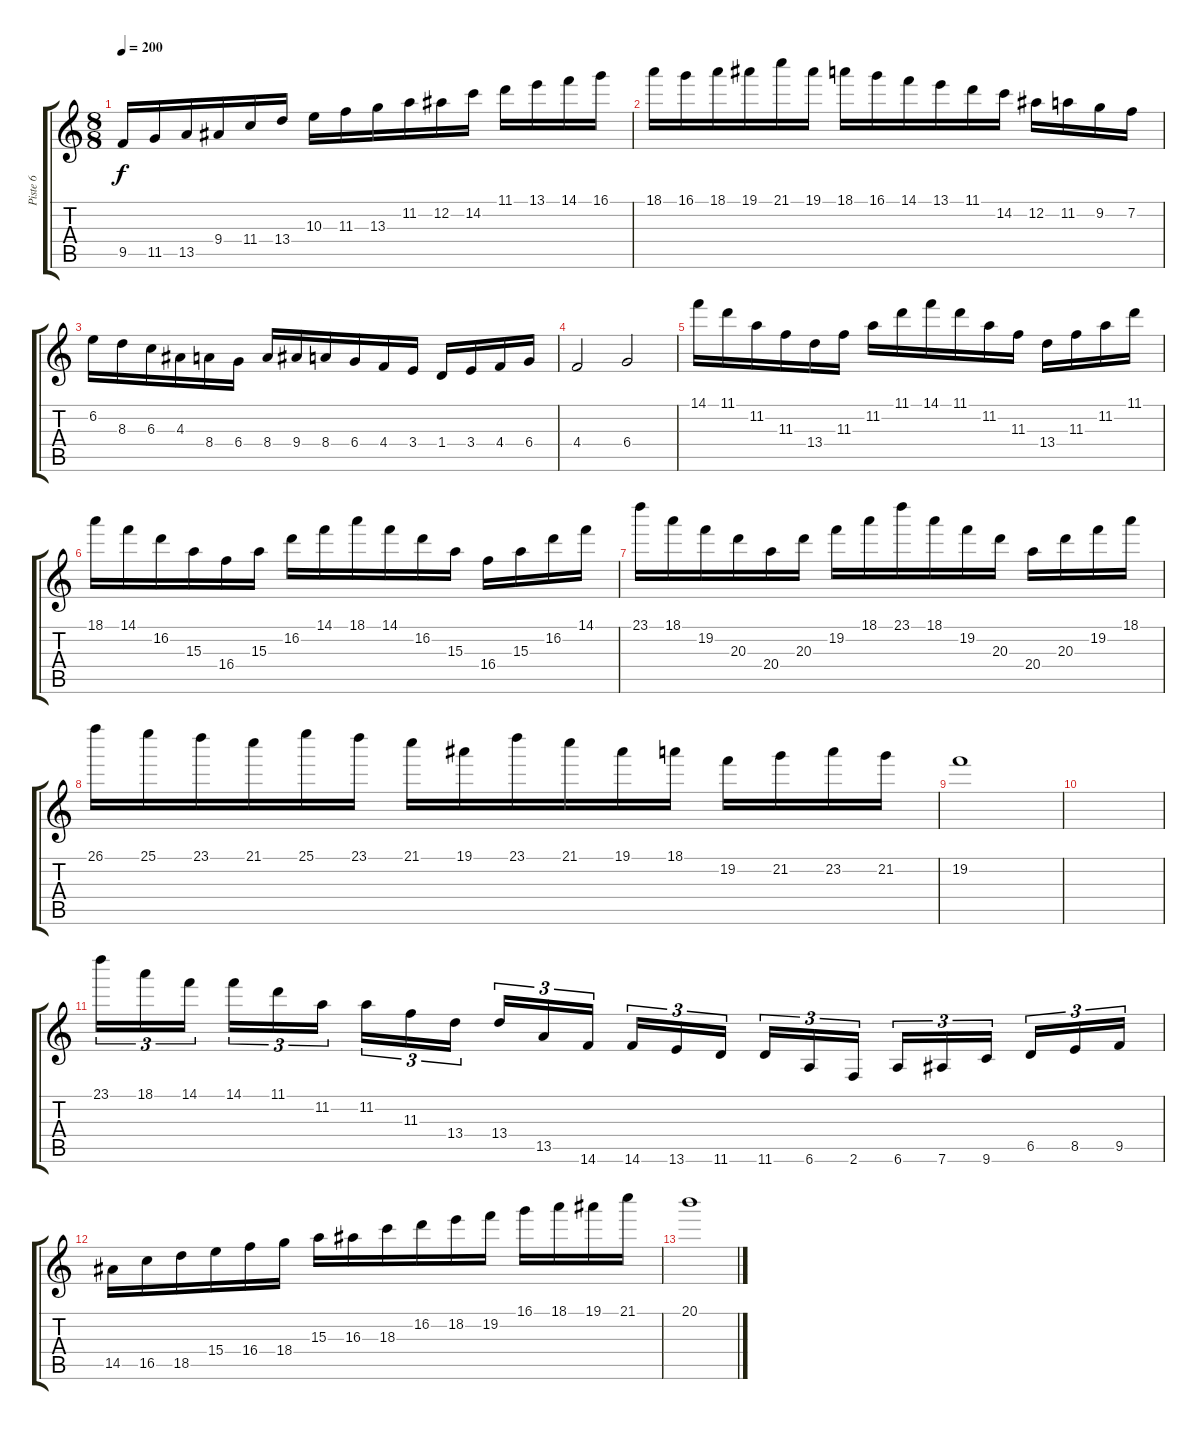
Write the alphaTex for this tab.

\track ("Piste 6" "Piste 6") {instrument distortionguitar}
\staff {score tabs}
\tuning (Eb4 Bb3 Gb3 Db3 Ab2 Eb2) {hide}
\ts (8 8)
\tempo 200
\clef g2
\ks c
9.5.16{dy f} 11.5.16 13.5.16 9.4.16 11.4.16 13.4.16 10.3.16 11.3.16 13.3.16 11.2.16 12.2.16 14.2.16 11.1.16 13.1.16 14.1.16 16.1.16 |
18.1.16 16.1.16 18.1.16 19.1.16 21.1.16 19.1.16 18.1.16 16.1.16 14.1.16 13.1.16 11.1.16 14.2.16 12.2.16 11.2.16 9.2.16 7.2.16 |
6.2.16 8.3.16 6.3.16 4.3.16 8.4.16 6.4.16 8.4.16 9.4.16 8.4.16 6.4.16 4.4.16 3.4.16 1.4.16 3.4.16 4.4.16 6.4.16 |
4.4.2 6.4.2 |
14.1.16 11.1.16 11.2.16 11.3.16 13.4.16 11.3.16 11.2.16 11.1.16 14.1.16 11.1.16 11.2.16 11.3.16 13.4.16 11.3.16 11.2.16 11.1.16 |
18.1.16 14.1.16 16.2.16 15.3.16 16.4.16 15.3.16 16.2.16 14.1.16 18.1.16 14.1.16 16.2.16 15.3.16 16.4.16 15.3.16 16.2.16 14.1.16 |
23.1.16 18.1.16 19.2.16 20.3.16 20.4.16 20.3.16 19.2.16 18.1.16 23.1.16 18.1.16 19.2.16 20.3.16 20.4.16 20.3.16 19.2.16 18.1.16 |
26.1.16 25.1.16 23.1.16 21.1.16 25.1.16 23.1.16 21.1.16 19.1.16 23.1.16 21.1.16 19.1.16 18.1.16 19.2.16 21.2.16 23.2.16 21.2.16 |
19.2.1 |
|
23.1.16{tu (3 2)} 18.1.16{tu (3 2)} 14.1.16{tu (3 2)} 14.1.16{tu (3 2)} 11.1.16{tu (3 2)} 11.2.16{tu (3 2)} 11.2.16{tu (3 2)} 11.3.16{tu (3 2)} 13.4.16{tu (3 2)} 13.4.16{tu (3 2)} 13.5.16{tu (3 2)} 14.6.16{tu (3 2)} 14.6.16{tu (3 2)} 13.6.16{tu (3 2)} 11.6.16{tu (3 2)} 11.6.16{tu (3 2)} 6.6.16{tu (3 2)} 2.6.16{tu (3 2)} 6.6.16{tu (3 2)} 7.6.16{tu (3 2)} 9.6.16{tu (3 2)} 6.5.16{tu (3 2)} 8.5.16{tu (3 2)} 9.5.16{tu (3 2)} |
14.5.16 16.5.16 18.5.16 15.4.16 16.4.16 18.4.16 15.3.16 16.3.16 18.3.16 16.2.16 18.2.16 19.2.16 16.1.16 18.1.16 19.1.16 21.1.16 |
20.1.1
